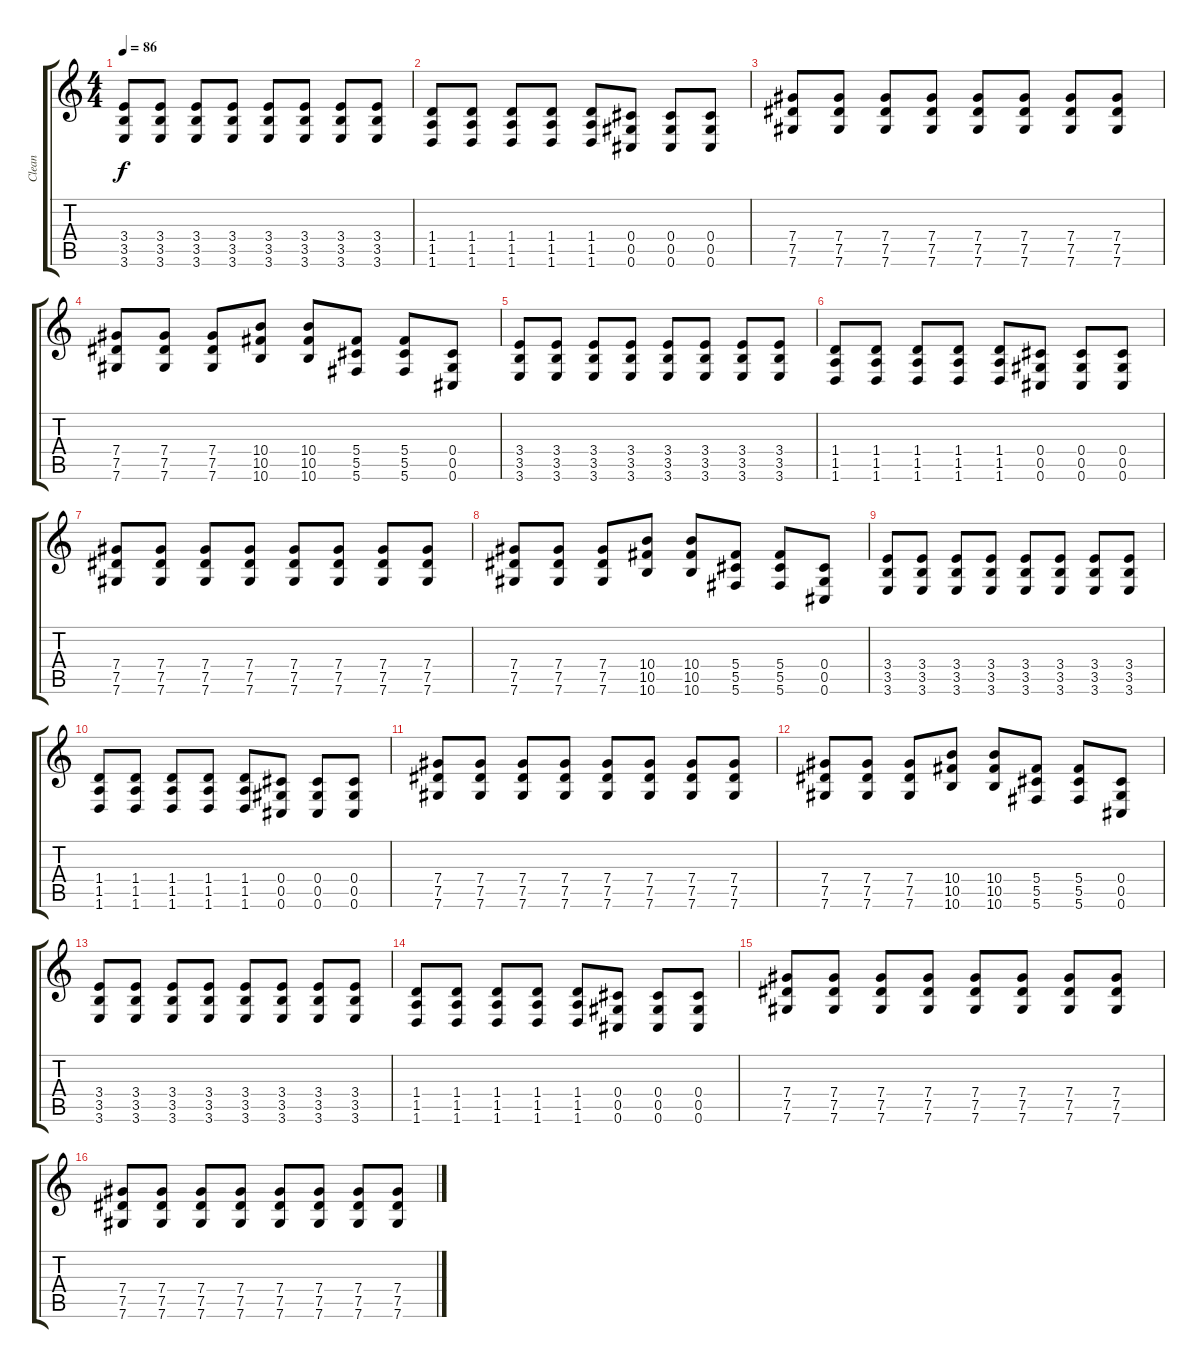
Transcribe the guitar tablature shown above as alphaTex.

\track ("Clean" "Clean") {instrument acousticguitarnylon}
\staff {score tabs}
\tuning (Eb4 Bb3 Gb3 Db3 Ab2 Db2) {hide}
\ts (4 4)
\tempo 86
\clef g2
\ks c
(3.4 3.5 3.6).8{dy f} (3.4 3.5 3.6).8 (3.4 3.5 3.6).8 (3.4 3.5 3.6).8 (3.4 3.5 3.6).8 (3.4 3.5 3.6).8 (3.4 3.5 3.6).8 (3.4 3.5 3.6).8 |
(1.4 1.5 1.6).8 (1.4 1.5 1.6).8 (1.4 1.5 1.6).8 (1.4 1.5 1.6).8 (1.4 1.5 1.6).8 (0.4 0.5 0.6).8 (0.4 0.5 0.6).8 (0.4 0.5 0.6).8 |
(7.4 7.5 7.6).8 (7.4 7.5 7.6).8 (7.4 7.5 7.6).8 (7.4 7.5 7.6).8 (7.4 7.5 7.6).8 (7.4 7.5 7.6).8 (7.4 7.5 7.6).8 (7.4 7.5 7.6).8 |
(7.4 7.5 7.6).8 (7.4 7.5 7.6).8 (7.4 7.5 7.6).8 (10.4 10.5 10.6).8 (10.4 10.5 10.6).8 (5.4 5.5 5.6).8 (5.4 5.5 5.6).8 (0.4 0.5 0.6).8 |
(3.4 3.5 3.6).8 (3.4 3.5 3.6).8 (3.4 3.5 3.6).8 (3.4 3.5 3.6).8 (3.4 3.5 3.6).8 (3.4 3.5 3.6).8 (3.4 3.5 3.6).8 (3.4 3.5 3.6).8 |
(1.4 1.5 1.6).8 (1.4 1.5 1.6).8 (1.4 1.5 1.6).8 (1.4 1.5 1.6).8 (1.4 1.5 1.6).8 (0.4 0.5 0.6).8 (0.4 0.5 0.6).8 (0.4 0.5 0.6).8 |
(7.4 7.5 7.6).8 (7.4 7.5 7.6).8 (7.4 7.5 7.6).8 (7.4 7.5 7.6).8 (7.4 7.5 7.6).8 (7.4 7.5 7.6).8 (7.4 7.5 7.6).8 (7.4 7.5 7.6).8 |
(7.4 7.5 7.6).8 (7.4 7.5 7.6).8 (7.4 7.5 7.6).8 (10.4 10.5 10.6).8 (10.4 10.5 10.6).8 (5.4 5.5 5.6).8 (5.4 5.5 5.6).8 (0.4 0.5 0.6).8 |
(3.4 3.5 3.6).8 (3.4 3.5 3.6).8 (3.4 3.5 3.6).8 (3.4 3.5 3.6).8 (3.4 3.5 3.6).8 (3.4 3.5 3.6).8 (3.4 3.5 3.6).8 (3.4 3.5 3.6).8 |
(1.4 1.5 1.6).8 (1.4 1.5 1.6).8 (1.4 1.5 1.6).8 (1.4 1.5 1.6).8 (1.4 1.5 1.6).8 (0.4 0.5 0.6).8 (0.4 0.5 0.6).8 (0.4 0.5 0.6).8 |
(7.4 7.5 7.6).8 (7.4 7.5 7.6).8 (7.4 7.5 7.6).8 (7.4 7.5 7.6).8 (7.4 7.5 7.6).8 (7.4 7.5 7.6).8 (7.4 7.5 7.6).8 (7.4 7.5 7.6).8 |
(7.4 7.5 7.6).8 (7.4 7.5 7.6).8 (7.4 7.5 7.6).8 (10.4 10.5 10.6).8 (10.4 10.5 10.6).8 (5.4 5.5 5.6).8 (5.4 5.5 5.6).8 (0.4 0.5 0.6).8 |
(3.4 3.5 3.6).8 (3.4 3.5 3.6).8 (3.4 3.5 3.6).8 (3.4 3.5 3.6).8 (3.4 3.5 3.6).8 (3.4 3.5 3.6).8 (3.4 3.5 3.6).8 (3.4 3.5 3.6).8 |
(1.4 1.5 1.6).8 (1.4 1.5 1.6).8 (1.4 1.5 1.6).8 (1.4 1.5 1.6).8 (1.4 1.5 1.6).8 (0.4 0.5 0.6).8 (0.4 0.5 0.6).8 (0.4 0.5 0.6).8 |
(7.4 7.5 7.6).8 (7.4 7.5 7.6).8 (7.4 7.5 7.6).8 (7.4 7.5 7.6).8 (7.4 7.5 7.6).8 (7.4 7.5 7.6).8 (7.4 7.5 7.6).8 (7.4 7.5 7.6).8 |
(7.4 7.5 7.6).8 (7.4 7.5 7.6).8 (7.4 7.5 7.6).8 (7.4 7.5 7.6).8 (7.4 7.5 7.6).8 (7.4 7.5 7.6).8 (7.4 7.5 7.6).8 (7.4 7.5 7.6).8
